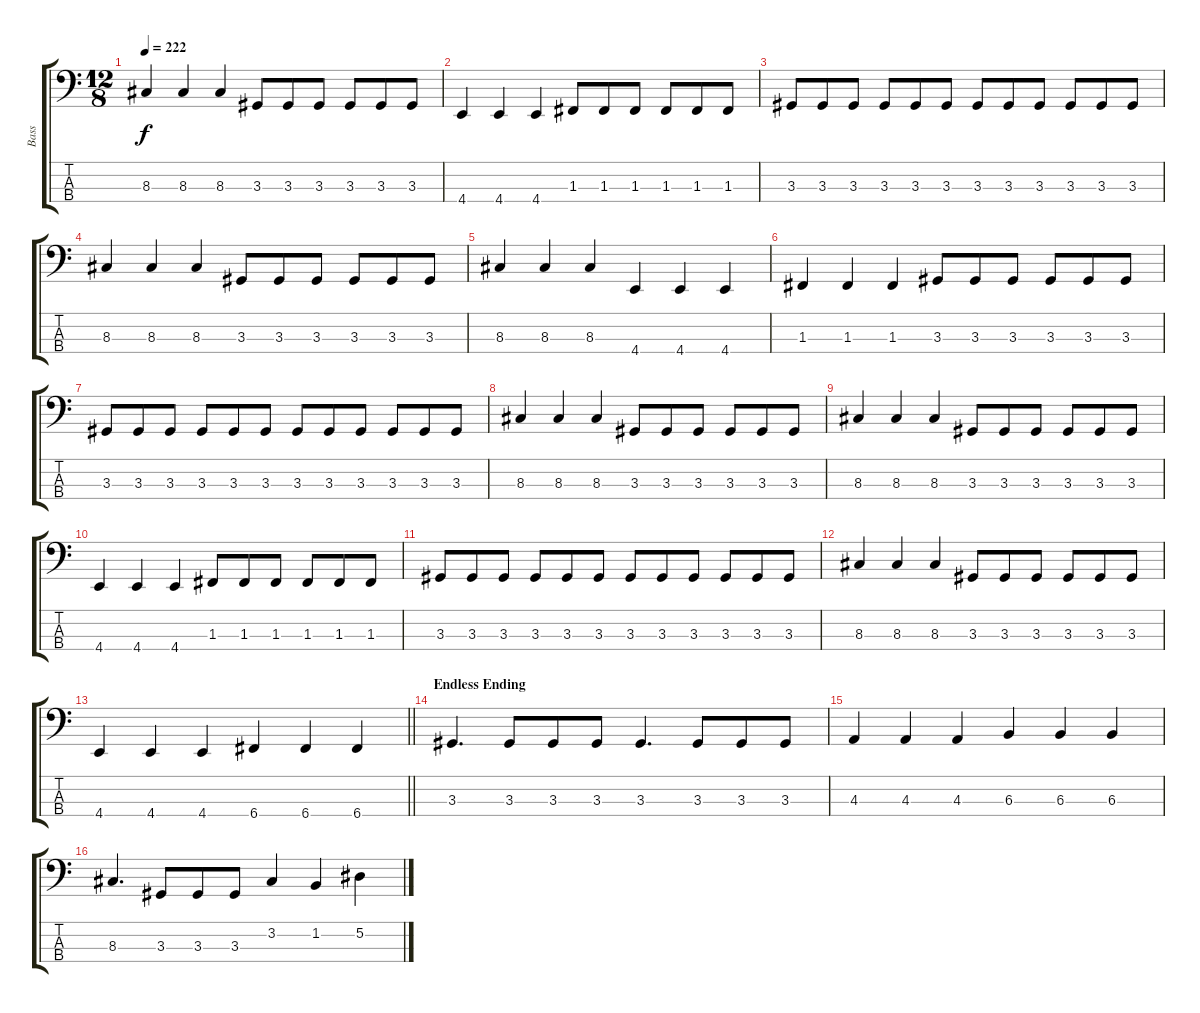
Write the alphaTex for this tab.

\track ("Bass" "Bass") {instrument electricbasspick}
\staff {score tabs}
\tuning (Eb2 Bb1 F1 C1) {hide}
\ts (12 8)
\tempo 222
\clef f4
\ks c
8.3.4{dy f} 8.3.4 8.3.4 3.3.8 3.3.8 3.3.8 3.3.8 3.3.8 3.3.8 |
4.4.4 4.4.4 4.4.4 1.3.8 1.3.8 1.3.8 1.3.8 1.3.8 1.3.8 |
3.3.8 3.3.8 3.3.8 3.3.8 3.3.8 3.3.8 3.3.8 3.3.8 3.3.8 3.3.8 3.3.8 3.3.8 |
8.3.4 8.3.4 8.3.4 3.3.8 3.3.8 3.3.8 3.3.8 3.3.8 3.3.8 |
8.3.4 8.3.4 8.3.4 4.4.4 4.4.4 4.4.4 |
1.3.4 1.3.4 1.3.4 3.3.8 3.3.8 3.3.8 3.3.8 3.3.8 3.3.8 |
3.3.8 3.3.8 3.3.8 3.3.8 3.3.8 3.3.8 3.3.8 3.3.8 3.3.8 3.3.8 3.3.8 3.3.8 |
8.3.4 8.3.4 8.3.4 3.3.8 3.3.8 3.3.8 3.3.8 3.3.8 3.3.8 |
8.3.4 8.3.4 8.3.4 3.3.8 3.3.8 3.3.8 3.3.8 3.3.8 3.3.8 |
4.4.4 4.4.4 4.4.4 1.3.8 1.3.8 1.3.8 1.3.8 1.3.8 1.3.8 |
3.3.8 3.3.8 3.3.8 3.3.8 3.3.8 3.3.8 3.3.8 3.3.8 3.3.8 3.3.8 3.3.8 3.3.8 |
8.3.4 8.3.4 8.3.4 3.3.8 3.3.8 3.3.8 3.3.8 3.3.8 3.3.8 |
\barLineRight lightlight
4.4.4 4.4.4 4.4.4 6.4.4 6.4.4 6.4.4 |
\section ("" "Endless Ending")
3.3.4{d} 3.3.8 3.3.8 3.3.8 3.3.4{d} 3.3.8 3.3.8 3.3.8 |
4.3.4 4.3.4 4.3.4 6.3.4 6.3.4 6.3.4 |
8.3.4{d} 3.3.8 3.3.8 3.3.8 3.2.4 1.2.4 5.2.4
